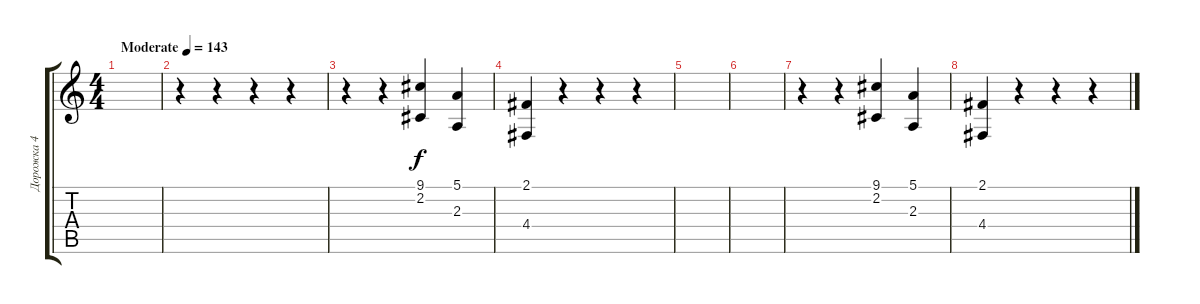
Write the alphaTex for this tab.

\track ("Дорожка 4" "Дорожка 4") {instrument pizzicatostrings}
\staff {score tabs}
\tuning (E4 B3 G3 D3 A2 E2) {hide}
\ts (4 4)
\tempo (143 "Moderate")
\clef g2
\ks c
|
r.4{instrument pizzicatostrings} r.4 r.4 r.4 |
r.4 r.4 (9.1 2.2).4 (5.1 2.3).4 |
(2.1 4.4).4 r.4 r.4 r.4 |
|
|
r.4 r.4 (9.1 2.2).4 (5.1 2.3).4 |
(2.1 4.4).4 r.4 r.4 r.4
